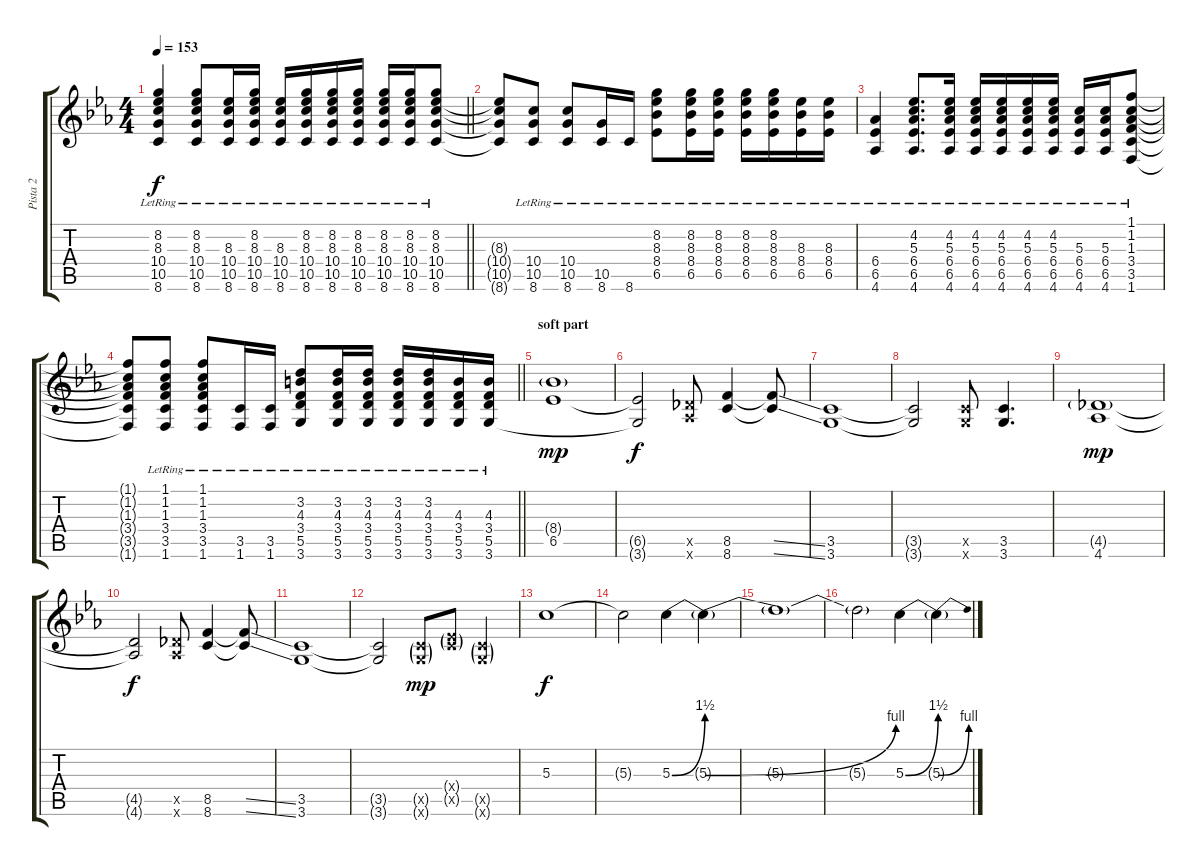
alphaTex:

\track ("Pista 2" "Pista 2") {instrument overdrivenguitar}
\staff {score tabs}
\tuning (E4 B3 G3 D3 A2 E2) {hide}
\ts (4 4)
\tempo 153
\clef g2
\barLineRight lightlight
\ks eb
(8.2{lr} 8.3{lr} 10.4{lr} 10.5{lr} 8.6{lr}).4{dy f} (8.2{lr} 8.3{lr} 10.4{lr} 10.5{lr} 8.6{lr}).8 (8.3{lr} 10.4{lr} 10.5{lr} 8.6{lr}).16 (8.2{lr} 8.3{lr} 10.4{lr} 10.5{lr} 8.6{lr}).16 (8.3{lr} 10.4{lr} 10.5{lr} 8.6{lr}).16 (8.2{lr} 8.3{lr} 10.4{lr} 10.5{lr} 8.6{lr}).16 (8.2{lr} 8.3{lr} 10.4{lr} 10.5{lr} 8.6{lr}).16 (8.2{lr} 8.3{lr} 10.4{lr} 10.5{lr} 8.6{lr}).16 (8.2{lr} 8.3{lr} 10.4{lr} 10.5{lr} 8.6{lr}).16 (8.2{lr} 8.3{lr} 10.4{lr} 10.5{lr} 8.6{lr}).16 (8.2{lr} 8.3{lr} 10.4{lr} 10.5{lr} 8.6{lr}).8 |
(8.3{t} 10.4{t} 10.5{t} 8.6{t}).8 (10.4{lr} 10.5{lr} 8.6{lr}).8 (10.4{lr} 10.5{lr} 8.6{lr}).8 (10.5{lr} 8.6{lr}).16 8.6{lr}.16 (8.2{lr} 8.3{lr} 8.4{lr} 6.5{lr}).8 (8.2{lr} 8.3{lr} 8.4{lr} 6.5{lr}).16 (8.2{lr} 8.3{lr} 8.4{lr} 6.5{lr}).16 (8.2{lr} 8.3{lr} 8.4{lr} 6.5{lr}).16 (8.2{lr} 8.3{lr} 8.4{lr} 6.5{lr}).16 (8.3{lr} 8.4{lr} 6.5{lr}).16 (8.3{lr} 8.4{lr} 6.5{lr}).16 |
(6.4{lr} 6.5{lr} 4.6{lr}).4 (4.2{lr} 5.3{lr} 6.4{lr} 6.5{lr} 4.6{lr}).8{d} (4.2{lr} 5.3{lr} 6.4{lr} 6.5{lr} 4.6{lr}).16 (4.2{lr} 5.3{lr} 6.4{lr} 6.5{lr} 4.6{lr}).16 (4.2{lr} 5.3{lr} 6.4{lr} 6.5{lr} 4.6{lr}).16 (4.2{lr} 5.3{lr} 6.4{lr} 6.5{lr} 4.6{lr}).16 (4.2{lr} 5.3{lr} 6.4{lr} 6.5{lr} 4.6{lr}).16 (5.3{lr} 6.4{lr} 6.5{lr} 4.6{lr}).16 (5.3{lr} 6.4{lr} 6.5{lr} 4.6{lr}).16 (1.1{lr} 1.2{lr} 1.3{lr} 3.4{lr} 3.5{lr} 1.6{lr}).8 |
\barLineRight lightlight
(1.1{t} 1.2{t} 1.3{t} 3.4{t} 3.5{t} 1.6{t}).8 (1.1{lr} 1.2{lr} 1.3{lr} 3.4{lr} 3.5{lr} 1.6{lr}).8 (1.1{lr} 1.2{lr} 1.3{lr} 3.4{lr} 3.5{lr} 1.6{lr}).8 (3.5{lr} 1.6{lr}).16 (3.5{lr} 1.6{lr}).16 (3.2{lr} 4.3{lr} 3.4{lr} 5.5{lr} 3.6{lr}).8 (3.2{lr} 4.3{lr} 3.4{lr} 5.5{lr} 3.6{lr}).16 (3.2{lr} 4.3{lr} 3.4{lr} 5.5{lr} 3.6{lr}).16 (3.2{lr} 4.3{lr} 3.4{lr} 5.5{lr} 3.6{lr}).16 (3.2{lr} 4.3{lr} 3.4{lr} 5.5{lr} 3.6{lr}).16 (4.3{lr} 3.4{lr} 5.5{lr} 3.6{lr}).16 (4.3{lr} 3.4{lr} 5.5{lr} 3.6{lr}).16 |
\section ("" "soft part")
(8.4{g} 6.5).1{dy mp} |
(6.5{t} 3.6{t}).2{dy f} (4.5{x} 4.6{x}).8 (8.5 8.6).4 (8.5{ss t} 8.6{ss t}).8 |
(3.5 3.6).1 |
(3.5{t} 3.6{t}).2 (3.5{x} 3.6{x}).8 (3.5 3.6).4{d} |
(4.5{g} 4.6).1{dy mp} |
(4.5{t} 4.6{t}).2{dy f} (4.5{x} 4.6{x}).8 (8.5 8.6).4 (8.5{ss t} 8.6{ss t}).8 |
(3.5 3.6).1 |
(3.5{t} 3.6{t}).2 (3.5{g x} 3.6{g x}).8{dy mp} (1.4{g x} 3.5{g x}).8 (3.5{g x} 3.6{g x}).4 |
5.3.1{dy f} |
5.3{t}.2 5.3{be (bend 0 0 60 6)}.4 5.3{be (bend 0 0 60 4) t}.4 |
5.3{t}.1 |
5.3{t}.2 5.3{be (bend 0 0 60 6)}.4 5.3{be (bend 0 0 60 4) t}.4
